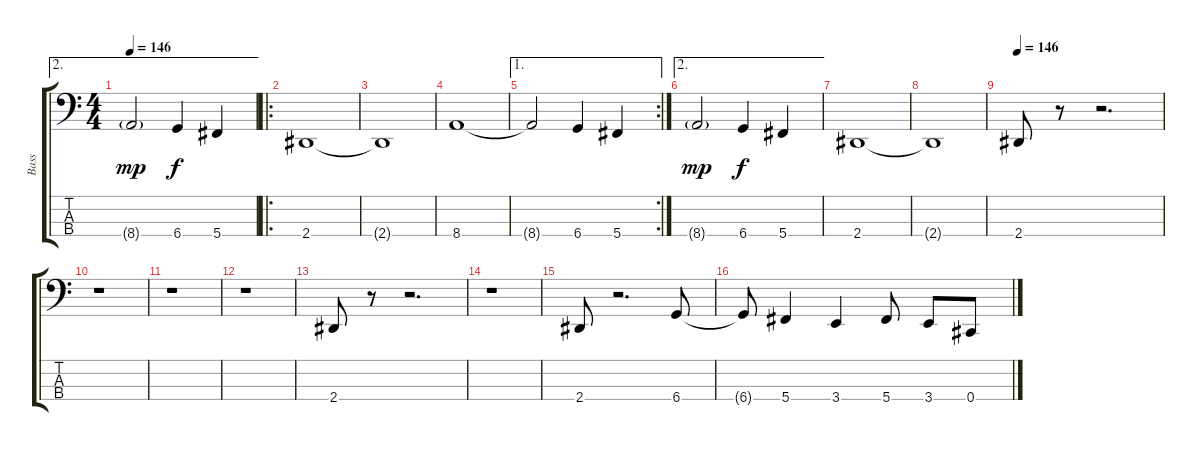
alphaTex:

\track ("Bass" "Bass") {instrument electricbassfinger}
\staff {score tabs}
\tuning (E2 B1 Gb1 Db1) {hide}
\ae 2
\ts (4 4)
\tempo 146
\clef f4
\ks c
8.4{g}.2{dy mp} 6.4.4{dy f} 5.4.4 |
\ro
2.4.1 |
2.4{t}.1 |
8.4.1 |
\ae 1
\rc 2
8.4{t}.2 6.4.4 5.4.4 |
\ae 2
8.4{g}.2{dy mp} 6.4.4{dy f} 5.4.4 |
2.4.1 |
2.4{t}.1 |
\tempo 146
2.4.8 r.8 r.2{d} |
r.1 |
r.1 |
r.1 |
2.4.8 r.8 r.2{d} |
r.1 |
2.4.8 r.2{d} 6.4.8 |
6.4{t}.8 5.4.4 3.4.4 5.4.8 3.4.8 0.4.8
